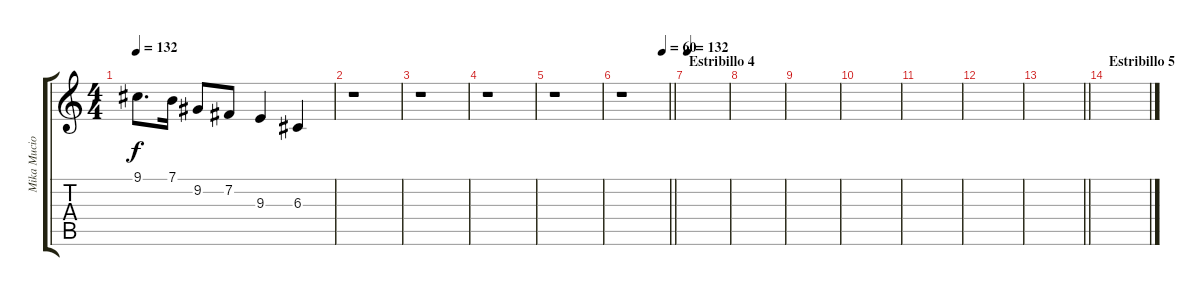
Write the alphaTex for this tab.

\track ("Mika Muciol / Voz de niño" "Mika Mucio") {instrument mutedtrumpet}
\staff {score tabs}
\tuning (E4 B3 G3 D3 A2 E2) {hide}
\ts (4 4)
\tempo 132
\clef g2
\ks c
9.1.8{d dy f} 7.1.16 9.2.8 7.2.8 9.3.4 6.3.4 |
r.1 |
r.1 |
r.1 |
r.1 |
\tempo (60 0.875)
\barLineRight lightlight
r.1 |
\section ("" "Estribillo 4")
\tempo 132
|
|
|
|
|
|
\barLineRight lightlight
|
\section ("" "Estribillo 5")
